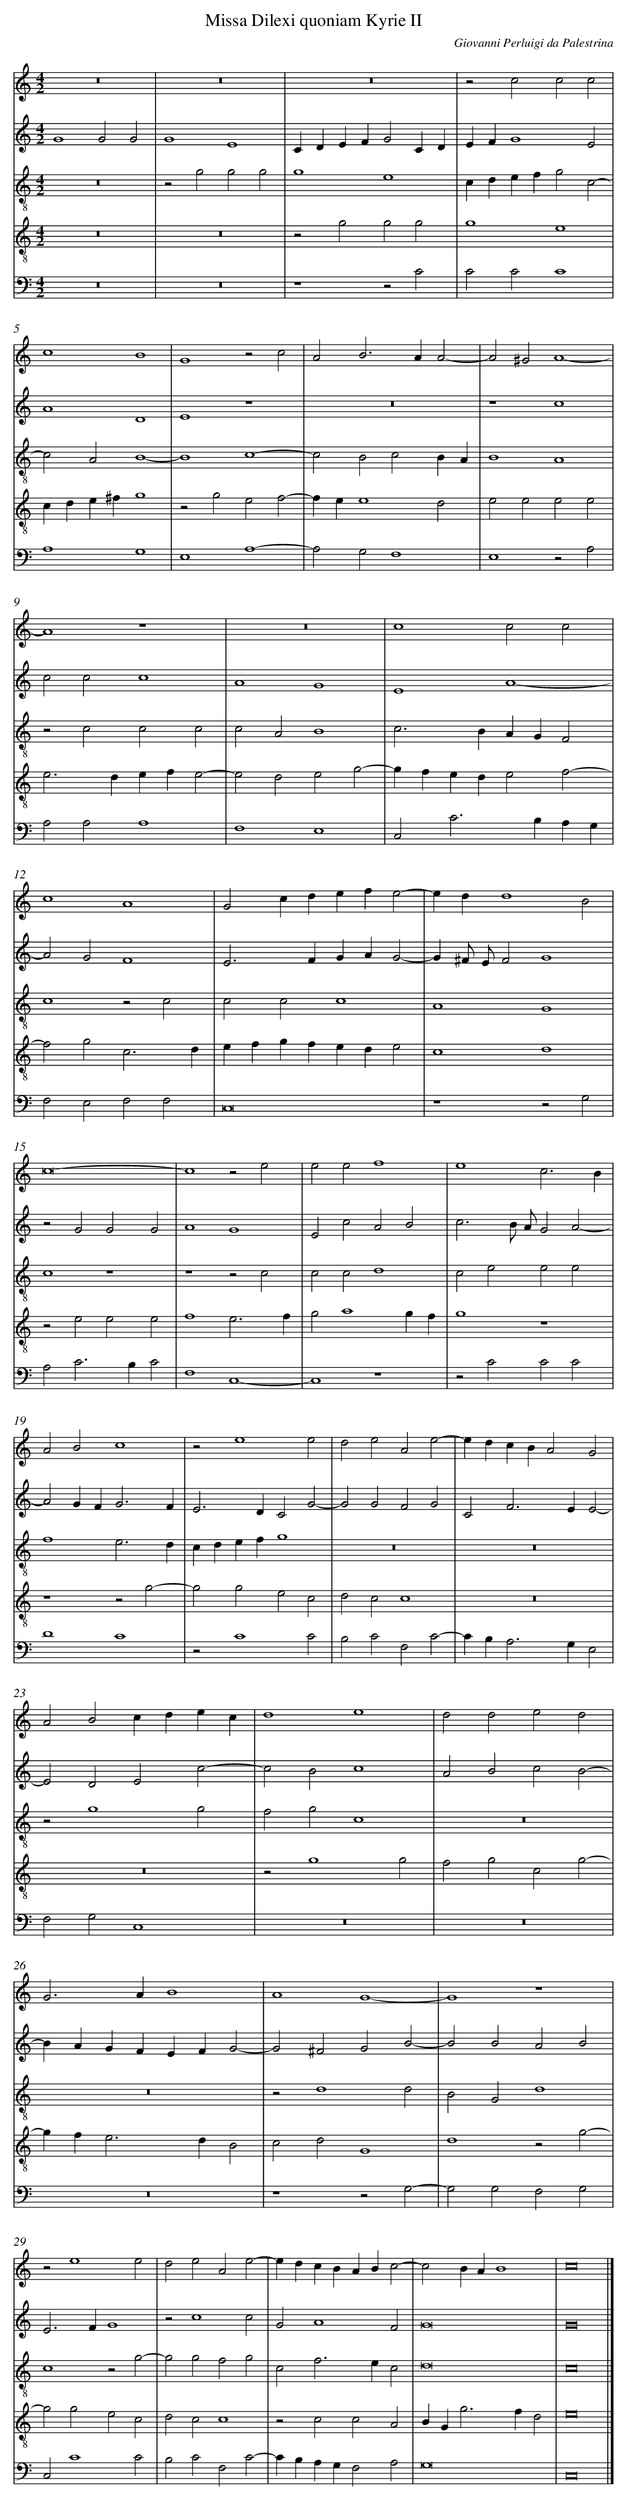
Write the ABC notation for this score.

X:1
T: Missa Dilexi quoniam Kyrie II
C: Giovanni Perluigi da Palestrina
L: 1/4
M: 4/2
V: 1 clef=treble
V: 2 clef=treble
V: 3 clef=treble-8
V: 4 clef=treble-8
V: 5 clef=bass
K: C
[V:1] z8 |
[V:2] G4G2G2 |
[V:3] z8 |
[V:4] z8 |
[V:5] z8 |
[V:1] z8 |
[V:2] G4E4 |
[V:3] z2g2g2g2 |
[V:4] z8 |
[V:5] z8 |
[V:1] z8 |
[V:2] CDEFG2CD |
[V:3] g4e4 |
[V:4] z2g2g2g2 |
[V:5] z4z2C2 |
[V:1] z2c2c2c2 |
[V:2] EFG4E2 |
[V:3] cdefg2c2- |
[V:4] g4e4 |
[V:5] C2C2C4 |
[V:1] c4B4 |
[V:2] A4D4 |
[V:3] c2A2B4- |
[V:4] cde^fg4 |
[V:5] A,4G,4 |
[V:1] G4z2c2 |
[V:2] E4z4 |
[V:3] B4c4- |
[V:4] z2g2e2f2- |
[V:5] E,4A,4- |
[V:1] A2B2>A2A2- |
[V:2] z8 |
[V:3] c2B2c2BA |
[V:4] fee4d2 |
[V:5] A,2G,2F,4 |
[V:1] A2^G2A4- |
[V:2] z4c4 |
[V:3] B4A4 |
[V:4] e2e2e2e2 |
[V:5] E,4z2A,2 |
[V:1] A4z4 |
[V:2] c2c2c4 |
[V:3] z2c2c2c2 |
[V:4] e2>d2efe2- |
[V:5] A,2A,2A,4 |
[V:1] z8 |
[V:2] A4G4 |
[V:3] c2A2B4 |
[V:4] e2d2e2g2- |
[V:5] F,4E,4 |
[V:1] c4c2c2 |
[V:2] E4A4- |
[V:3] c2>B2AGF2 |
[V:4] gfede2f2- |
[V:5] C,2C2>B,2A,G, |
[V:1] c4A4 |
[V:2] A2G2F4 |
[V:3] c4z2c2 |
[V:4] f2g2c3d |
[V:5] F,2E,2F,2F,2 |
[V:1] G2cdefe2- |
[V:2] E2>F2GAG2- |
[V:3] c2c2c4 |
[V:4] efgfede2 |
[V:5] C,8 |
[V:1] edd4B2 |
[V:2] G^F/ E/F2G4 |
[V:3] A4G4 |
[V:4] c4d4 |
[V:5] z4z2G,2 |
[V:1] c8- |
[V:2] z2G2G2G2 |
[V:3] c4z4 |
[V:4] z2e2e2e2 |
[V:5] A,2C2>B,2C2 |
[V:1] c4z2e2 |
[V:2] A4G4 |
[V:3] z4z2c2 |
[V:4] f4e3f |
[V:5] F,4C,4- |
[V:1] e2e2f4 |
[V:2] E2c2A2B2 |
[V:3] c2c2d4 |
[V:4] g2a4gf |
[V:5] C,4z4 |
[V:1] e4c3B |
[V:2] c3B/ A/G2A2- |
[V:3] c2e2e2e2 |
[V:4] g4z4 |
[V:5] z2C2C2C2 |
[V:1] A2B2c4 |
[V:2] A2GF2<G2F |
[V:3] f4e3d |
[V:4] z4z2g2- |
[V:5] D4C4 |
[V:1] z2e4e2 |
[V:2] E2>D2C2G2- |
[V:3] cdefg4 |
[V:4] g2g2e2c2 |
[V:5] z2C4C2 |
[V:1] d2e2A2e2- |
[V:2] G2G2F2G2 |
[V:3] z8 |
[V:4] d2c2c4 |
[V:5] B,2C2F,2C2- |
[V:1] edcBA2G2 |
[V:2] C2F2>E2E2- |
[V:3] z8 |
[V:4] z8 |
[V:5] CB,2<A,2G,E,2 |
[V:1] A2B2cdec |
[V:2] E2D2E2c2- |
[V:3] z2g4g2 |
[V:4] z8 |
[V:5] F,2G,2C,4 |
[V:1] d4e4 |
[V:2] c2B2c4 |
[V:3] f2g2c4 |
[V:4] z2g4g2 |
[V:5] z8 |
[V:1] d2d2e2d2 |
[V:2] A2B2c2B2- |
[V:3] z8 |
[V:4] f2g2c2g2- |
[V:5] z8 |
[V:1] G2>A2B4 |
[V:2] BAGFEFG2- |
[V:3] z8 |
[V:4] gf2<e2dB2 |
[V:5] z8 |
[V:1] A4G4- |
[V:2] G2^F2G2B2- |
[V:3] z2d4d2 |
[V:4] c2d2G4 |
[V:5] z4z2G,2- |
[V:1] G4z4 |
[V:2] B2B2A2B2 |
[V:3] B2G2d4 |
[V:4] d4z2g2- |
[V:5] G,2G,2F,2G,2 |
[V:1] z2e4e2 |
[V:2] E2>F2G4 |
[V:3] c4z2g2- |
[V:4] g2g2e2c2 |
[V:5] C,2C4C2 |
[V:1] d2e2A2e2- |
[V:2] z2c4c2 |
[V:3] g2g2f2g2 |
[V:4] d2c2c4 |
[V:5] B,2C2F,2C2- |
[V:1] edcBABc2- |
[V:2] G2A4F2 |
[V:3] c2f2>e2c2 |
[V:4] z2c2c2A2 |
[V:5] CB,A,G,F,2A,2 |
[V:1] c2BAB4 |
[V:2] G8 |
[V:3] d8 |
[V:4] BG2<g2fd2 |
[V:5] G,8 |
[V:1] c8 |]
[V:2] G8 |]
[V:3] c8 |]
[V:4] e8 |]
[V:5] C,8 |]
